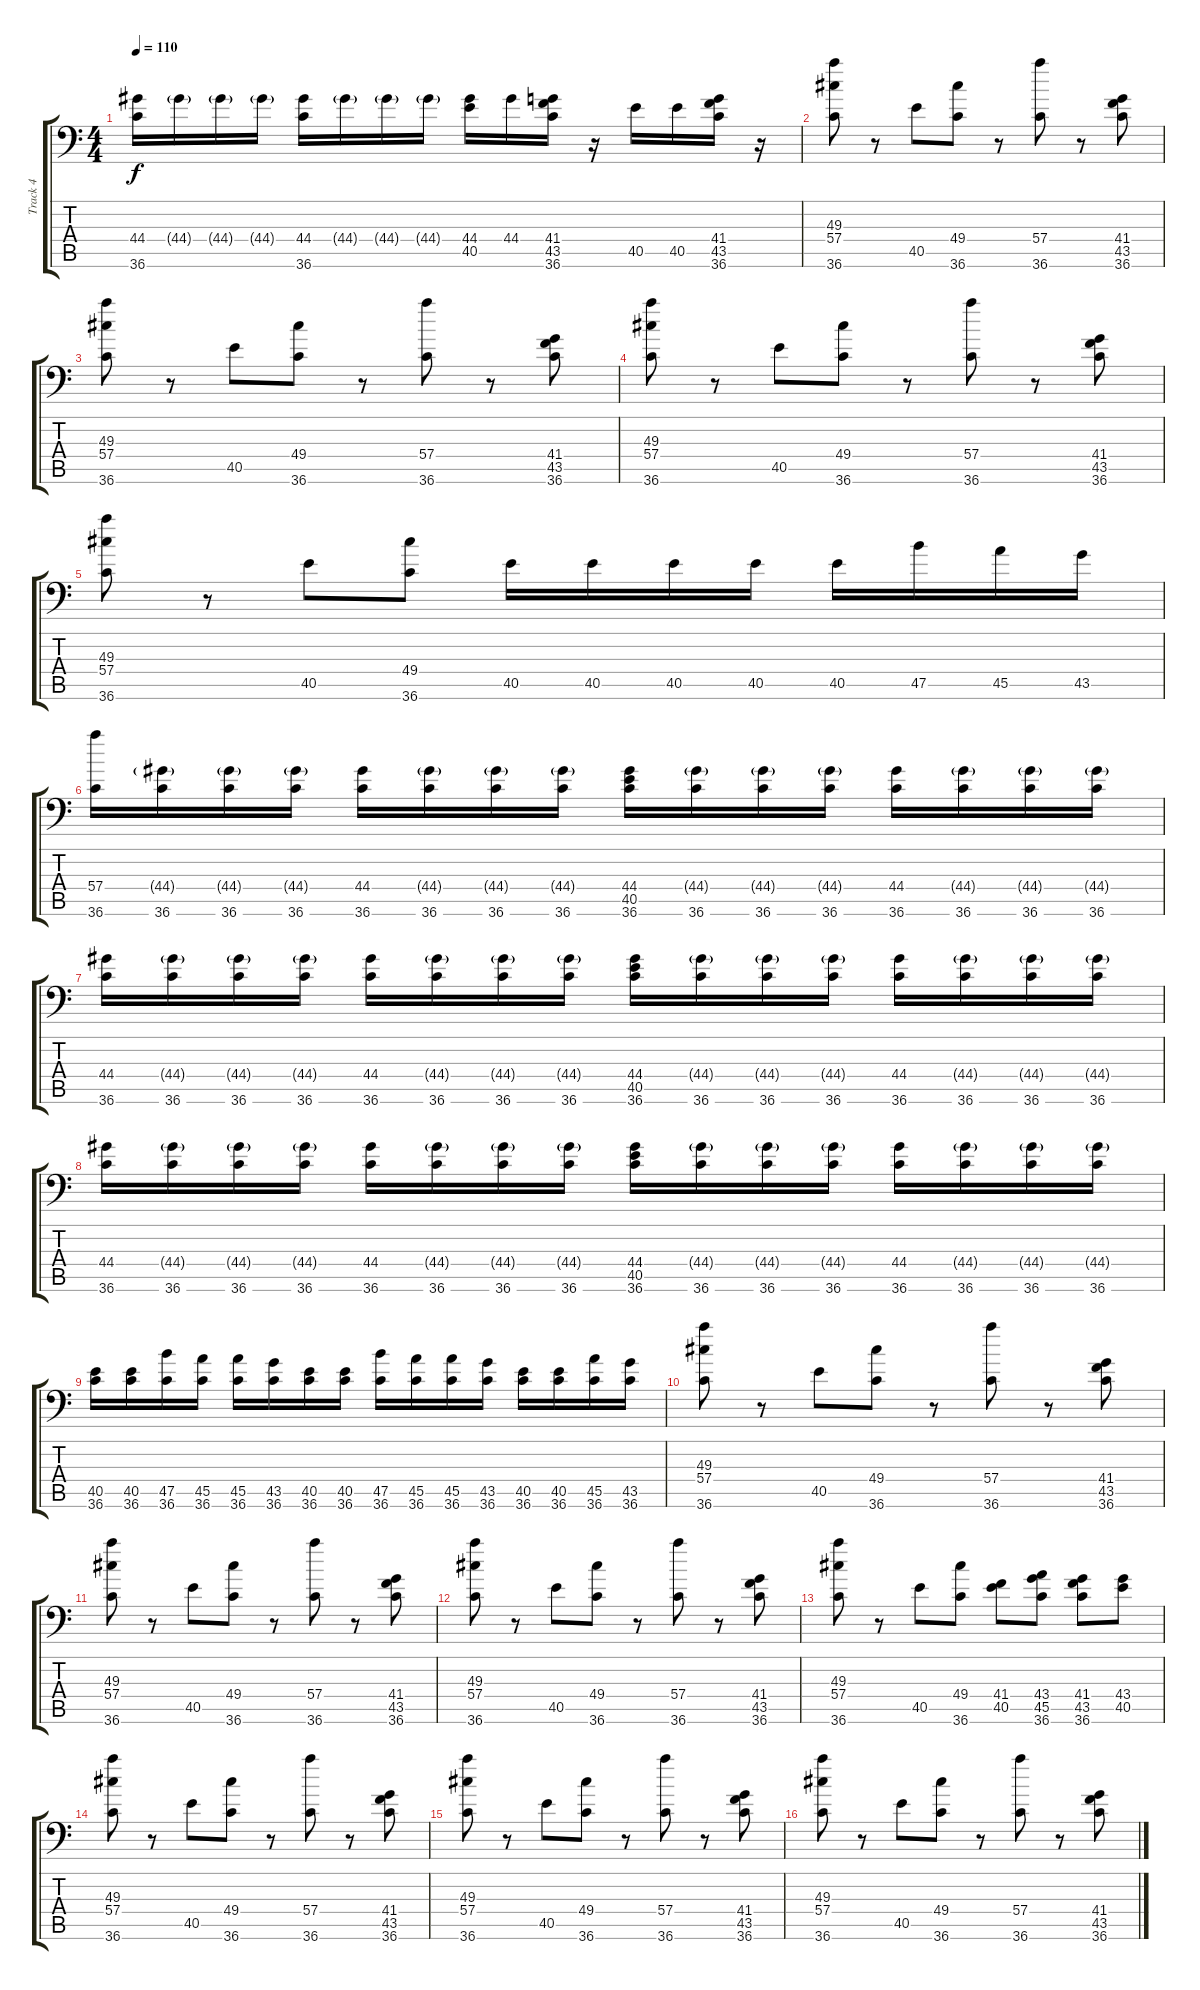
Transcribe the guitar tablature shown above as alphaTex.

\track ("Track 4" "Track 4") {instrument acousticgrandpiano}
\staff {score tabs}
\tuning (C-1 C-1 C-1 C-1 C-1 C-1) {hide}
\ts (4 4)
\tempo 110
\clef f4
\ks c
(44.4 36.6).16{dy f} 44.4{g}.16 44.4{g}.16 44.4{g}.16 (44.4 36.6).16 44.4{g}.16 44.4{g}.16 44.4{g}.16 (44.4 40.5).16 44.4.16 (41.4 43.5 36.6).16 r.16 40.5.16 40.5.16 (41.4 43.5 36.6).16 r.16 |
(49.3 57.4 36.6).8 r.8 40.5.8 (49.4 36.6).8 r.8 (57.4 36.6).8 r.8 (41.4 43.5 36.6).8 |
(49.3 57.4 36.6).8 r.8 40.5.8 (49.4 36.6).8 r.8 (57.4 36.6).8 r.8 (41.4 43.5 36.6).8 |
(49.3 57.4 36.6).8 r.8 40.5.8 (49.4 36.6).8 r.8 (57.4 36.6).8 r.8 (41.4 43.5 36.6).8 |
(49.3 57.4 36.6).8 r.8 40.5.8 (49.4 36.6).8 40.5.16 40.5.16 40.5.16 40.5.16 40.5.16 47.5.16 45.5.16 43.5.16 |
(57.4 36.6).16 (44.4{g} 36.6).16 (44.4{g} 36.6).16 (44.4{g} 36.6).16 (44.4 36.6).16 (44.4{g} 36.6).16 (44.4{g} 36.6).16 (44.4{g} 36.6).16 (44.4 40.5 36.6).16 (44.4{g} 36.6).16 (44.4{g} 36.6).16 (44.4{g} 36.6).16 (44.4 36.6).16 (44.4{g} 36.6).16 (44.4{g} 36.6).16 (44.4{g} 36.6).16 |
(44.4 36.6).16 (44.4{g} 36.6).16 (44.4{g} 36.6).16 (44.4{g} 36.6).16 (44.4 36.6).16 (44.4{g} 36.6).16 (44.4{g} 36.6).16 (44.4{g} 36.6).16 (44.4 40.5 36.6).16 (44.4{g} 36.6).16 (44.4{g} 36.6).16 (44.4{g} 36.6).16 (44.4 36.6).16 (44.4{g} 36.6).16 (44.4{g} 36.6).16 (44.4{g} 36.6).16 |
(44.4 36.6).16 (44.4{g} 36.6).16 (44.4{g} 36.6).16 (44.4{g} 36.6).16 (44.4 36.6).16 (44.4{g} 36.6).16 (44.4{g} 36.6).16 (44.4{g} 36.6).16 (44.4 40.5 36.6).16 (44.4{g} 36.6).16 (44.4{g} 36.6).16 (44.4{g} 36.6).16 (44.4 36.6).16 (44.4{g} 36.6).16 (44.4{g} 36.6).16 (44.4{g} 36.6).16 |
(40.5 36.6).16 (40.5 36.6).16 (47.5 36.6).16 (45.5 36.6).16 (45.5 36.6).16 (43.5 36.6).16 (40.5 36.6).16 (40.5 36.6).16 (47.5 36.6).16 (45.5 36.6).16 (45.5 36.6).16 (43.5 36.6).16 (40.5 36.6).16 (40.5 36.6).16 (45.5 36.6).16 (43.5 36.6).16 |
(49.3 57.4 36.6).8 r.8 40.5.8 (49.4 36.6).8 r.8 (57.4 36.6).8 r.8 (41.4 43.5 36.6).8 |
(49.3 57.4 36.6).8 r.8 40.5.8 (49.4 36.6).8 r.8 (57.4 36.6).8 r.8 (41.4 43.5 36.6).8 |
(49.3 57.4 36.6).8 r.8 40.5.8 (49.4 36.6).8 r.8 (57.4 36.6).8 r.8 (41.4 43.5 36.6).8 |
(49.3 57.4 36.6).8 r.8 40.5.8 (49.4 36.6).8 (41.4 40.5).8 (43.4 45.5 36.6).8 (41.4 43.5 36.6).8 (43.4 40.5).8 |
(49.3 57.4 36.6).8 r.8 40.5.8 (49.4 36.6).8 r.8 (57.4 36.6).8 r.8 (41.4 43.5 36.6).8 |
(49.3 57.4 36.6).8 r.8 40.5.8 (49.4 36.6).8 r.8 (57.4 36.6).8 r.8 (41.4 43.5 36.6).8 |
(49.3 57.4 36.6).8 r.8 40.5.8 (49.4 36.6).8 r.8 (57.4 36.6).8 r.8 (41.4 43.5 36.6).8
